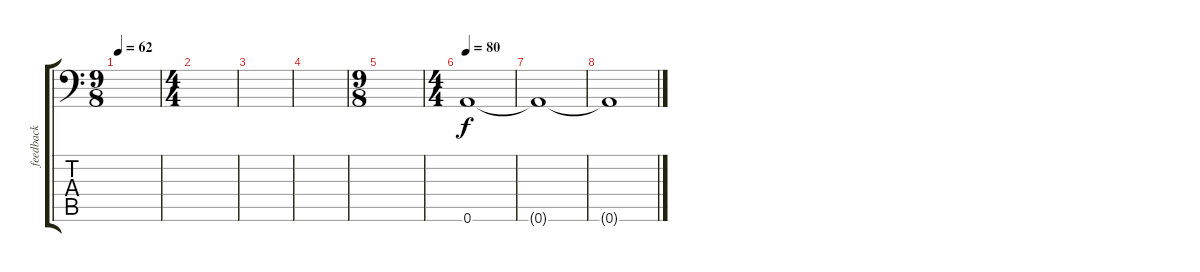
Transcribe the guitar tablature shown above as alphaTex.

\track ("feedback" "feedback") {instrument distortionguitar}
\staff {score tabs}
\tuning (B3 Gb3 D3 A2 E2 A1) {hide}
\ts (9 8)
\tempo 62
\clef f4
\ks c
|
\ts (4 4)
|
|
|
\ts (9 8)
|
\ts (4 4)
\tempo 80
0.6.1 |
0.6{t}.1{dy f} |
0.6{t}.1
